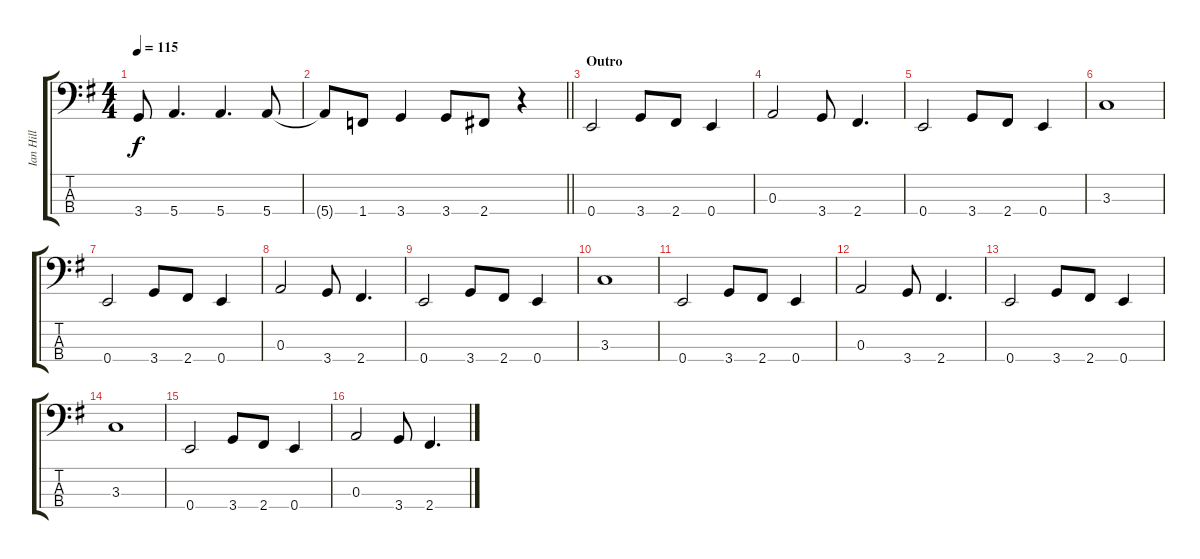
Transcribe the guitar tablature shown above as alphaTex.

\track ("Ian Hill" "Ian Hill") {instrument electricbassfinger}
\staff {score tabs}
\tuning (G2 D2 A1 E1) {hide}
\ts (4 4)
\tempo 115
\clef f4
\ks eminor
3.4.8{dy f} 5.4.4{d} 5.4.4{d} 5.4.8 |
\barLineRight lightlight
5.4{t}.8 1.4.8 3.4.4 3.4.8 2.4.8 r.4 |
\section ("" "Outro")
0.4.2 3.4.8 2.4.8 0.4.4 |
0.3.2 3.4.8 2.4.4{d} |
0.4.2 3.4.8 2.4.8 0.4.4 |
3.3.1 |
0.4.2 3.4.8 2.4.8 0.4.4 |
0.3.2 3.4.8 2.4.4{d} |
0.4.2 3.4.8 2.4.8 0.4.4 |
3.3.1 |
0.4.2 3.4.8 2.4.8 0.4.4 |
0.3.2 3.4.8 2.4.4{d} |
0.4.2 3.4.8 2.4.8 0.4.4 |
3.3.1 |
0.4.2 3.4.8 2.4.8 0.4.4 |
0.3.2 3.4.8 2.4.4{d}
